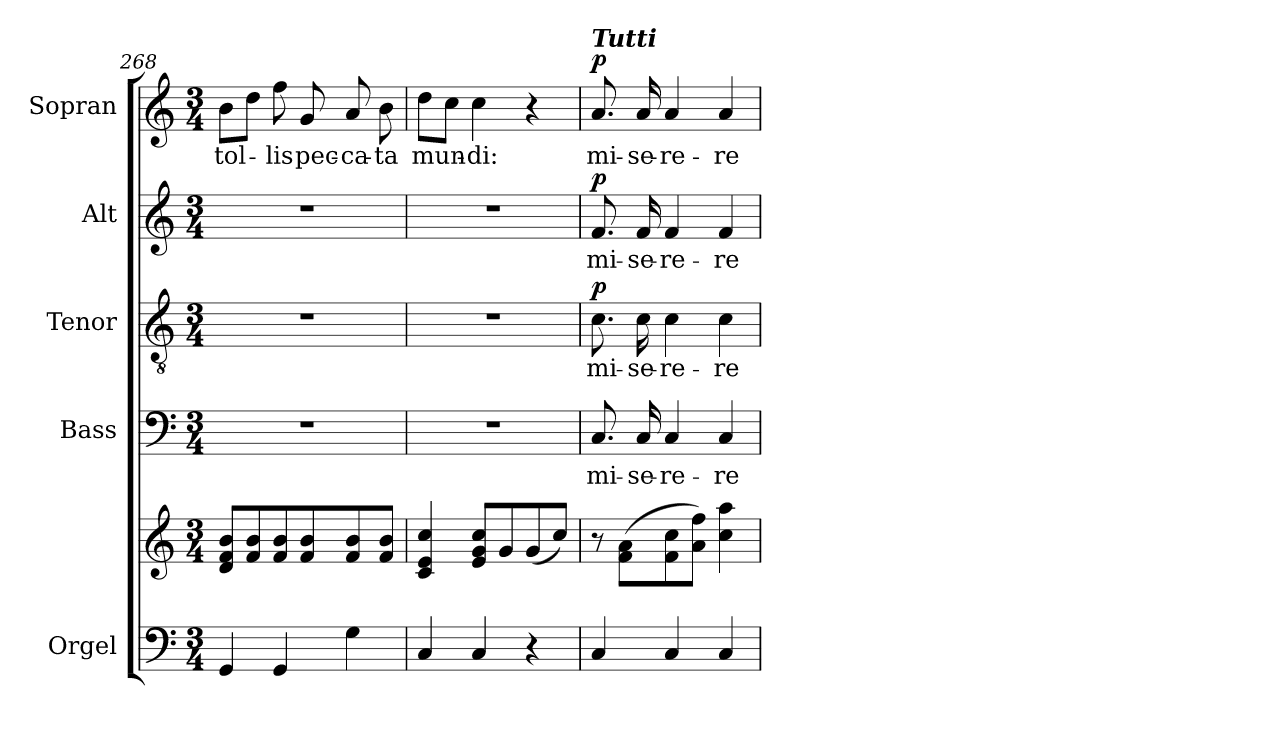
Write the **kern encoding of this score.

**kern	**kern	**kern	**text	**kern	**text	**dynam	**kern	**text	**dynam	**kern	**text	**dynam
*part5	*part5	*part4	*part4	*part3	*part3	*part3	*part2	*part2	*part2	*part1	*part1	*part1
*staff6	*staff5	*staff4	*staff4	*staff3	*staff3	*staff3	*staff2	*staff2	*staff2	*staff1	*staff1	*staff1
*I"Orgel	*	*I"Bass	*	*I"Tenor	*	*	*I"Alt	*	*	*I"Sopran	*	*
*I'Org.	*	*I'B.	*	*I'T.	*	*	*I'A.	*	*	*I'S.	*	*
*clefF4	*clefG2	*clefF4	*	*clefGv2	*	*	*clefG2	*	*	*clefG2	*	*
*k[]	*k[]	*k[]	*	*k[]	*	*	*k[]	*	*	*k[]	*	*
*C:	*C:	*C:	*	*C:	*	*	*C:	*	*	*C:	*	*
*M3/4	*M3/4	*M3/4	*	*M3/4	*	*	*M3/4	*	*	*M3/4	*	*
=268	=268	=268	=268	=268	=268	=268	=268	=268	=268	=268	=268	=268
!	!	!	!	!	!	!	!	!	!	!	!LO:LY:b	!
4GG/	8d/ 8f/ 8b/L	2.r	.	2.r	.	.	2.r	.	.	8b\L	tol-	.
.	8f/ 8b/	.	.	.	.	.	.	.	.	8dd\J	.	.
!	!	!	!	!	!	!	!	!	!	!	!LO:LY:b	!
4GG/	8f/ 8b/	.	.	.	.	.	.	.	.	8ff\	-lis	.
!	!	!	!	!	!	!	!	!	!	!	!LO:LY:b	!
.	8f/ 8b/	.	.	.	.	.	.	.	.	8g/	pec-	.
!	!	!	!	!	!	!	!	!	!	!	!LO:LY:b	!
4G\	8f/ 8b/	.	.	.	.	.	.	.	.	8a/	-ca-	.
!	!	!	!	!	!	!	!	!	!	!	!LO:LY:b	!
.	8f/ 8b/J	.	.	.	.	.	.	.	.	8b\	-ta	.
!!LO:PB:g=z
=269	=269	=269	=269	=269	=269	=269	=269	=269	=269	=269	=269	=269
!	!	!	!	!	!	!	!	!	!	!	!LO:LY:b	!
4C/	4c/ 4e/ 4cc/	2.r	.	2.r	.	.	2.r	.	.	8dd\L	mun-	.
.	.	.	.	.	.	.	.	.	.	8cc\J	.	.
!	!	!	!	!	!	!	!	!	!	!	!LO:LY:b	!
4C/	8e/ 8g/ 8cc/L	.	.	.	.	.	.	.	.	4cc\	-di:	.
.	8g/	.	.	.	.	.	.	.	.	.	.	.
4r	(<8g/	.	.	.	.	.	.	.	.	4r	.	.
.	8cc/J)	.	.	.	.	.	.	.	.	.	.	.
=270	=270	=270	=270	=270	=270	=270	=270	=270	=270	=270	=270	=270
!	!	!	!	!	!	!	!	!	!	!LO:TX:a:Bi:t=Tutti	!	!
!	!	!	!LO:LY:b	!	!LO:LY:b	!LO:DY:a	!	!LO:LY:b	!LO:DY:a	!	!LO:LY:b	!LO:DY:a
4C/	8r	8.C/	mi-	8.c\	mi-	p	8.f/	mi-	p	8.a/	mi-	p
.	(>8f\ 8a\L	.	.	.	.	.	.	.	.	.	.	.
!	!	!	!LO:LY:b	!	!LO:LY:b	!	!	!LO:LY:b	!	!	!LO:LY:b	!
.	.	16C/	-se-	16c\	-se-	.	16f/	-se-	.	16a/	-se-	.
!	!	!	!LO:LY:b	!	!LO:LY:b	!	!	!LO:LY:b	!	!	!LO:LY:b	!
4C/	8f\ 8cc\	4C/	-re-	4c\	-re-	.	4f/	-re-	.	4a/	-re-	.
.	8a\ 8ff\J)	.	.	.	.	.	.	.	.	.	.	.
!	!	!	!LO:LY:b	!	!LO:LY:b	!	!	!LO:LY:b	!	!	!LO:LY:b	!
4C/	4cc\ 4aa\	4C/	-re	4c\	-re	.	4f/	-re	.	4a/	-re	.
=	=	=	=	=	=	=	=	=	=	=	=	=
*-	*-	*-	*-	*-	*-	*-	*-	*-	*-	*-	*-	*-
